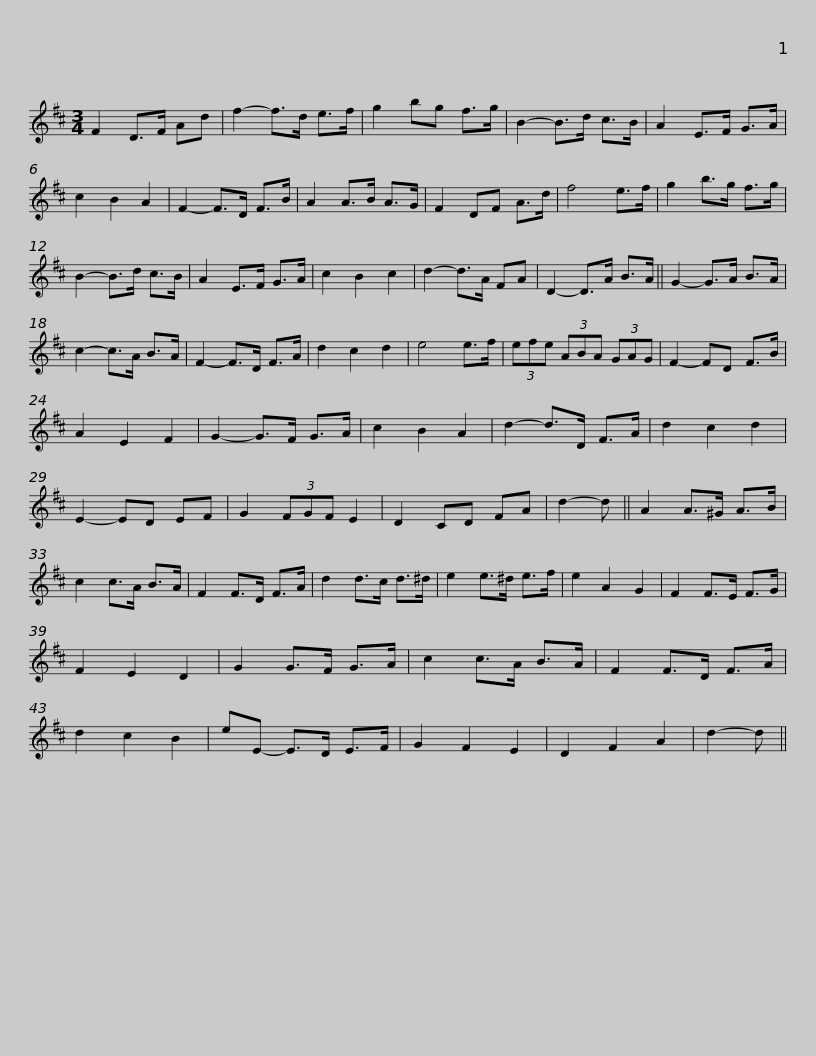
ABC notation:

X:1
L:1/8
M:3/4
I:linebreak $
K:D
V:1 treble
V:1
 F2 D>F Ad | f2- f>d e>f | g2 bg f>g | B2- B>d c>B | A2 E>F G>A | %5
 c2 B2 A2 | F2- F>D F>B | A2 A>B A>G |$ F2 DF A>d | f4 e>f | %10
 g2 b>g f>g | B2- B>d c>B | A2 E>F G>A | c2 B2 c2 | d2- d>A FA | %15
 D2- D>A B>A ||$ G2- G>A B>A | c2- c>A B>A | F2- F>D F>A | d2 c2 d2 | %20
 e4 e>f | (3efe (3ABA (3GAG | F2- FD F>B | A2 E2 F2 |$ G2- G>F G>A | %25
 c2 B2 A2 | d2- d>D F>A | d2 c2 d2 | E2- ED EF | G2 (3FGF E2 | %30
 D2 CD FA | d2- d || A2 A>^G A>B |$ c2 c>A B>A | F2 F>D F>A | %35
 d2 d>c d>^d | e2 e>^d e>f | e2 A2 G2 | F2 F>E F>G | F2 E2 D2 | %40
 G2 G>F G>A |$ c2 c>A B>A | F2 F>D F>A | d2 c2 B2 | eE- E>D E>F | %45
 G2 F2 E2 | D2 F2 A2 | d2- d || %48
